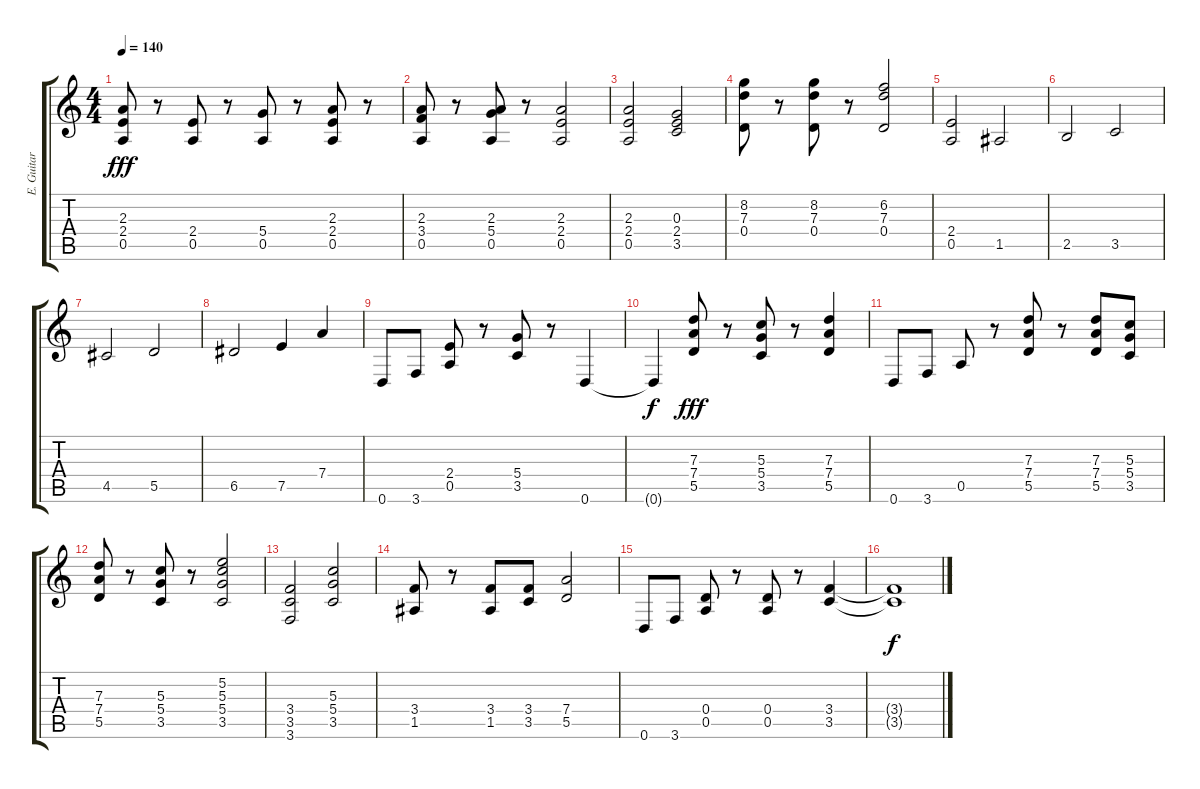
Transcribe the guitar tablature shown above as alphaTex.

\track ("E. Guitar 2" "E. Guitar ") {instrument distortionguitar}
\staff {score tabs}
\tuning (E4 B3 G3 D3 A2 D2) {hide}
\ts (4 4)
\tempo 140
\clef g2
\ks c
(2.3 2.4 0.5).8{dy fff} r.8 (2.4 0.5).8 r.8 (5.4 0.5).8 r.8 (2.3 2.4 0.5).8 r.8 |
(2.3 3.4 0.5).8 r.8 (2.3 5.4 0.5).8 r.8 (2.3 2.4 0.5).2 |
(2.3 2.4 0.5).2 (0.3 2.4 3.5).2 |
(8.2 7.3 0.4).8 r.8 (8.2 7.3 0.4).8 r.8 (6.2 7.3 0.4).2 |
(2.4 0.5).2 1.5.2 |
2.5.2 3.5.2 |
4.5.2 5.5.2 |
6.5.2 7.5.4 7.4.4 |
0.6.8 3.6.8 (2.4 0.5).8 r.8 (5.4 3.5).8 r.8 0.6.4 |
0.6{t}.4{dy f} (7.3 7.4 5.5).8{dy fff} r.8 (5.3 5.4 3.5).8 r.8 (7.3 7.4 5.5).4 |
0.6.8 3.6.8 0.5.8 r.8 (7.3 7.4 5.5).8 r.8 (7.3 7.4 5.5).8 (5.3 5.4 3.5).8 |
(7.3 7.4 5.5).8 r.8 (5.3 5.4 3.5).8 r.8 (5.2 5.3 5.4 3.5).2 |
(3.4 3.5 3.6).2 (5.3 5.4 3.5).2 |
(3.4 1.5).8 r.8 (3.4 1.5).8 (3.4 3.5).8 (7.4 5.5).2 |
0.6.8 3.6.8 (0.4 0.5).8 r.8 (0.4 0.5).8 r.8 (3.4 3.5).4 |
(3.4{t} 3.5{t}).1{dy f}
